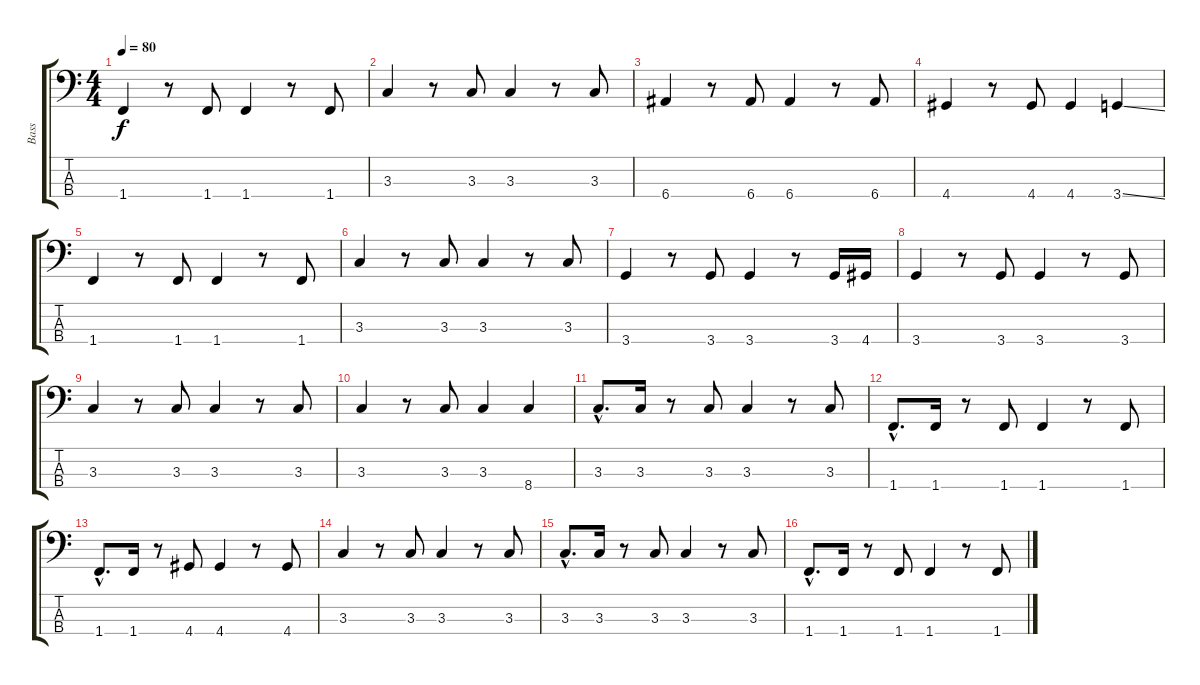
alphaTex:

\track ("Bass" "Bass") {instrument electricbassfinger}
\staff {score tabs}
\tuning (G2 D2 A1 E1) {hide}
\ts (4 4)
\tempo 80
\clef f4
\ks c
1.4.4{dy f} r.8 1.4.8 1.4.4 r.8 1.4.8 |
3.3.4 r.8 3.3.8 3.3.4 r.8 3.3.8 |
6.4.4 r.8 6.4.8 6.4.4 r.8 6.4.8 |
4.4.4 r.8 4.4.8 4.4.4 3.4{ss}.4 |
1.4.4 r.8 1.4.8 1.4.4 r.8 1.4.8 |
3.3.4 r.8 3.3.8 3.3.4 r.8 3.3.8 |
3.4.4 r.8 3.4.8 3.4.4 r.8 3.4.16 4.4.16 |
3.4.4 r.8 3.4.8 3.4.4 r.8 3.4.8 |
3.3.4 r.8 3.3.8 3.3.4 r.8 3.3.8 |
3.3.4 r.8 3.3.8 3.3.4 8.4.4 |
3.3{hac}.8{d} 3.3.16 r.8 3.3.8 3.3.4 r.8 3.3.8 |
1.4{hac}.8{d} 1.4.16 r.8 1.4.8 1.4.4 r.8 1.4.8 |
1.4{hac}.8{d} 1.4.16 r.8 4.4.8 4.4.4 r.8 4.4.8 |
3.3.4 r.8 3.3.8 3.3.4 r.8 3.3.8 |
3.3{hac}.8{d} 3.3.16 r.8 3.3.8 3.3.4 r.8 3.3.8 |
1.4{hac}.8{d} 1.4.16 r.8 1.4.8 1.4.4 r.8 1.4.8
